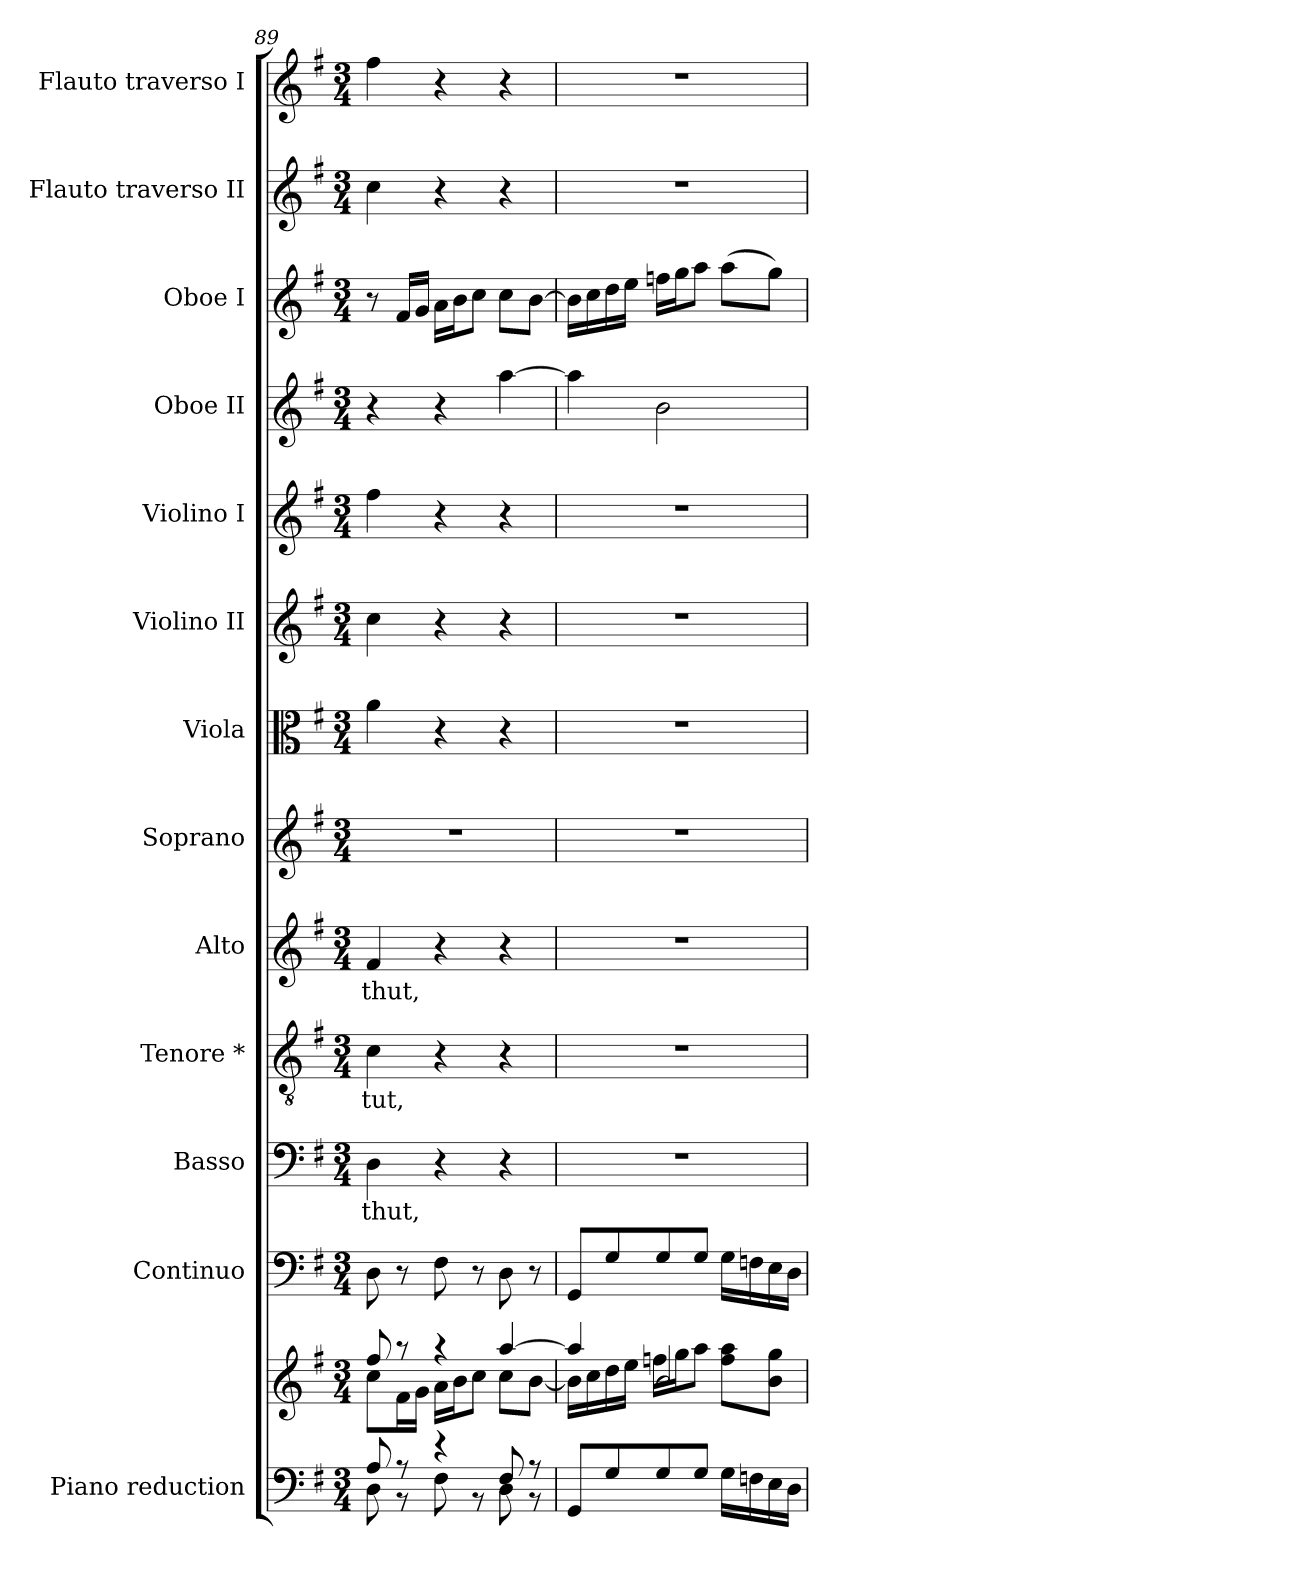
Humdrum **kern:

**kern	**kern	**kern	**kern	**text	**kern	**text	**kern	**text	**kern	**kern	**kern	**kern	**kern	**kern	**kern	**kern
*part13	*part13	*part12	*part11	*part11	*part10	*part10	*part9	*part9	*part8	*part7	*part6	*part5	*part4	*part3	*part2	*part1
*staff14	*staff13	*staff12	*staff11	*staff11	*staff10	*staff10	*staff9	*staff9	*staff8	*staff7	*staff6	*staff5	*staff4	*staff3	*staff2	*staff1
*I"Piano reduction	*	*I"Continuo	*I"Basso	*	*I"Tenore *	*	*I"Alto	*	*I"Soprano	*I"Viola	*I"Violino II	*I"Violino I	*I"Oboe II	*I"Oboe I	*I"Flauto traverso II	*I"Flauto traverso I
*I'Pno	*	*	*	*	*	*	*	*	*	*I'Vla	*I'Vln	*I'Vln	*I'Ob	*I'Ob	*	*
*clefF4	*clefG2	*clefF4	*clefF4	*	*clefGv2	*	*clefG2	*	*clefG2	*clefC3	*clefG2	*clefG2	*clefG2	*clefG2	*clefG2	*clefG2
*k[f#]	*k[f#]	*k[f#]	*k[f#]	*	*k[f#]	*	*k[f#]	*	*k[f#]	*k[f#]	*k[f#]	*k[f#]	*k[f#]	*k[f#]	*k[f#]	*k[f#]
*M3/4	*M3/4	*M3/4	*M3/4	*	*M3/4	*	*M3/4	*	*M3/4	*M3/4	*M3/4	*M3/4	*M3/4	*M3/4	*M3/4	*M3/4
=89	=89	=89	=89	=89	=89	=89	=89	=89	=89	=89	=89	=89	=89	=89	=89	=89
*^	*^	*	*	*	*	*	*	*	*	*	*	*	*	*	*	*
!	!	!	!	!	!	!LO:LY:b	!	!LO:LY:b	!	!LO:LY:b	!	!	!	!	!	!	!	!
8A/	8D\	8ff#/	8cc\L	8D\	4D\	thut,	4c\	tut,	4f#/	thut,	2.r	4a\	4cc\	4ff#\	4r	8r	4cc\	4ff#\
8r	8r	8r	16f#\L	8r	.	.	.	.	.	.	.	.	.	.	.	16f#/LL	.	.
.	.	.	16g\JJ	.	.	.	.	.	.	.	.	.	.	.	.	16g/JJ	.	.
4r	8F#\	4r	16a\LL	8F#\	4r	.	4r	.	4r	.	.	4r	4r	4r	4r	16a\LL	4r	4r
.	.	.	16b\J	.	.	.	.	.	.	.	.	.	.	.	.	16b\J	.	.
.	8r	.	8cc\J	8r	.	.	.	.	.	.	.	.	.	.	.	8cc\J	.	.
8F#/	8D\	[4aa/	8cc\L	8D\	4r	.	4r	.	4r	.	.	4r	4r	4r	[4aa\	8cc\L	4r	4r
8r	8r	.	[8b\J	8r	.	.	.	.	.	.	.	.	.	.	.	[8b\J	.	.
*v	*v	*	*	*	*	*	*	*	*	*	*	*	*	*	*	*	*	*
=90	=90	=90	=90	=90	=90	=90	=90	=90	=90	=90	=90	=90	=90	=90	=90	=90	=90
8GG/L	4aa/]	16b\LL]	8GG/L	2.r	.	2.r	.	2.r	.	2.r	2.r	2.r	2.r	4aa\]	16b\LL]	2.r	2.r
.	.	16cc\	.	.	.	.	.	.	.	.	.	.	.	.	16cc\	.	.
8G/	.	16dd\	8G/	.	.	.	.	.	.	.	.	.	.	.	16dd\	.	.
.	.	16ee\JJ	.	.	.	.	.	.	.	.	.	.	.	.	16ee\JJ	.	.
8G/	2b/	16ffn\LL	8G/	.	.	.	.	.	.	.	.	.	.	2b\	16ffn\LL	.	.
.	.	16gg\J	.	.	.	.	.	.	.	.	.	.	.	.	16gg\J	.	.
8G/J	.	8aa\J	8G/J	.	.	.	.	.	.	.	.	.	.	.	8aa\J	.	.
16G\LL	.	8ff\ 8aa\L	16G\LL	.	.	.	.	.	.	.	.	.	.	.	(8aa\L	.	.
16Fn\	.	.	16Fn\	.	.	.	.	.	.	.	.	.	.	.	.	.	.
16E\	.	8b\ 8gg\J	16E\	.	.	.	.	.	.	.	.	.	.	.	8gg\J)	.	.
16D\JJ	.	.	16D\JJ	.	.	.	.	.	.	.	.	.	.	.	.	.	.
*	*v	*v	*	*	*	*	*	*	*	*	*	*	*	*	*	*	*
=	=	=	=	=	=	=	=	=	=	=	=	=	=	=	=	=
*-	*-	*-	*-	*-	*-	*-	*-	*-	*-	*-	*-	*-	*-	*-	*-	*-
